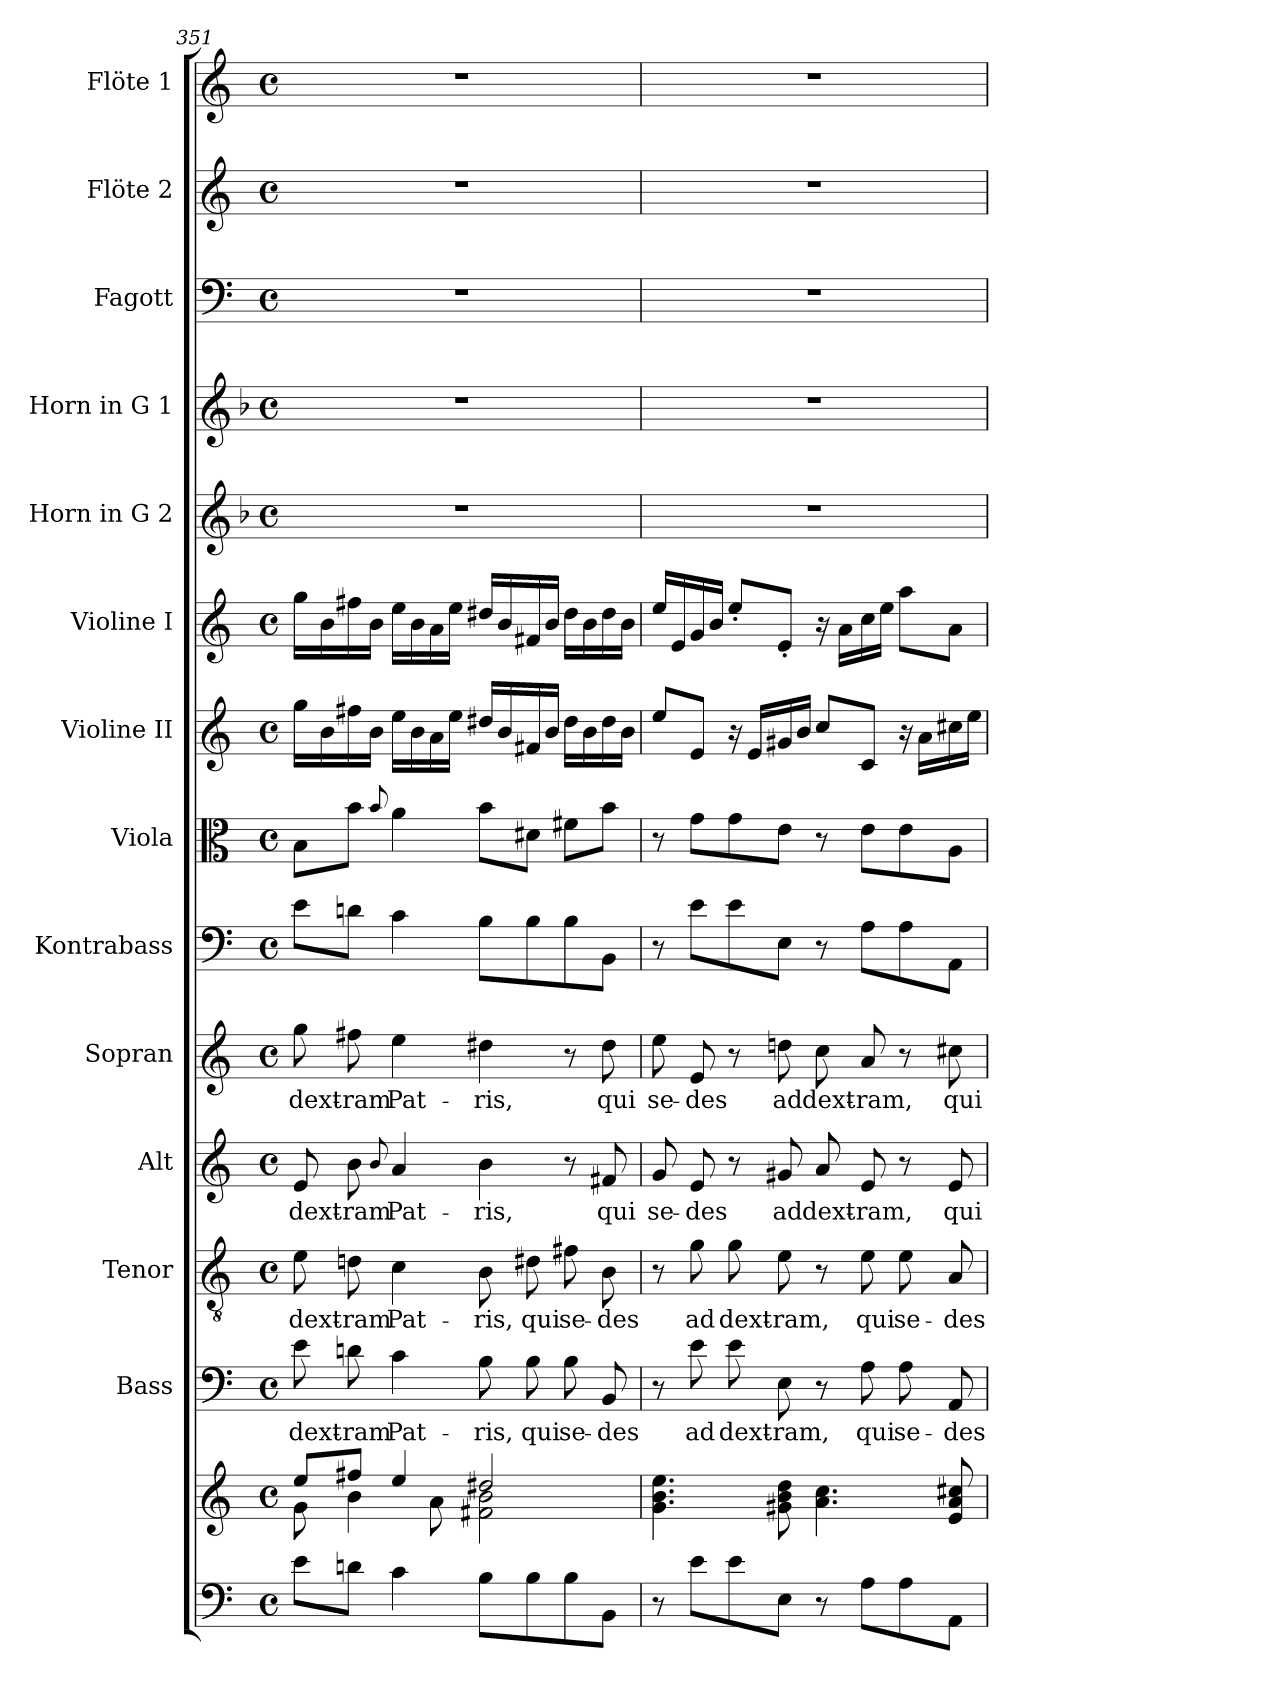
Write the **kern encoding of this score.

**kern	**kern	**kern	**text	**kern	**text	**kern	**text	**kern	**text	**kern	**kern	**kern	**kern	**kern	**kern	**kern	**kern	**kern
*part14	*part14	*part13	*part13	*part12	*part12	*part11	*part11	*part10	*part10	*part9	*part8	*part7	*part6	*part5	*part4	*part3	*part2	*part1
*staff15	*staff14	*staff13	*staff13	*staff12	*staff12	*staff11	*staff11	*staff10	*staff10	*staff9	*staff8	*staff7	*staff6	*staff5	*staff4	*staff3	*staff2	*staff1
*	*	*I"Bass	*	*I"Tenor	*	*I"Alt	*	*I"Sopran	*	*I"Kontrabass	*I"Viola	*I"Violine II	*I"Violine I	*I"Horn in G 2	*I"Horn in G 1	*I"Fagott	*I"Flöte 2	*I"Flöte 1
*	*	*I'B.	*	*I'T.	*	*I'A.	*	*I'S.	*	*I'Kb.	*I'Vla.	*I'Vl. II	*I'Vl. I	*	*	*I'Fg.	*I'Fl. 2	*I'Fl. 1
*clefF4	*clefG2	*clefF4	*	*clefGv2	*	*clefG2	*	*clefG2	*	*clefF4	*clefC3	*clefG2	*clefG2	*clefG2	*clefG2	*clefF4	*clefG2	*clefG2
*	*	*	*	*	*	*	*	*	*	*ITrd7c12	*	*	*	*ITrd3c5	*ITrd3c5	*	*	*
*k[]	*k[]	*k[]	*	*k[]	*	*k[]	*	*k[]	*	*k[]	*k[]	*k[]	*k[]	*k[]	*k[]	*k[]	*k[]	*k[]
*C:	*C:	*C:	*	*C:	*	*C:	*	*C:	*	*C:	*C:	*C:	*C:	*C:	*C:	*C:	*C:	*C:
*M4/4	*M4/4	*M4/4	*	*M4/4	*	*M4/4	*	*M4/4	*	*M4/4	*M4/4	*M4/4	*M4/4	*M4/4	*M4/4	*M4/4	*M4/4	*M4/4
*met(c)	*met(c)	*met(c)	*	*met(c)	*	*met(c)	*	*met(c)	*	*met(c)	*met(c)	*met(c)	*met(c)	*met(c)	*met(c)	*met(c)	*met(c)	*met(c)
=351	=351	=351	=351	=351	=351	=351	=351	=351	=351	=351	=351	=351	=351	=351	=351	=351	=351	=351
*	*^	*	*	*	*	*	*	*	*	*	*	*	*	*	*	*	*	*
!	!	!	!	!LO:LY:b	!	!LO:LY:b	!	!LO:LY:b	!	!LO:LY:b	!	!	!	!	!	!	!	!	!
8e\L	8ee/L	8g\	8e\	dext-	8e\	dext-	8e/	dext-	8gg\	dext-	8E\L	8B\L	16gg\LL	16gg\LL	1r	1r	1r	1r	1r
.	.	.	.	.	.	.	.	.	.	.	.	.	16b\	16b\	.	.	.	.	.
!	!	!	!	!LO:LY:b	!	!LO:LY:b	!	!LO:LY:b	!	!LO:LY:b	!	!	!	!	!	!	!	!	!
8dn\J	8ff#X/J	4b\	8dn\	-ram	8dn\	-ram	8b\	-ram	8ff#X\	-ram	8Dn\J	8b\J	16ff#X\	16ff#X\	.	.	.	.	.
.	.	.	.	.	.	.	.	.	.	.	.	.	16b\JJ	16b\JJ	.	.	.	.	.
.	.	.	.	.	.	.	8qqb/	.	.	.	.	8qqb/	.	.	.	.	.	.	.
!	!	!	!	!LO:LY:b	!	!LO:LY:b	!	!LO:LY:b	!	!LO:LY:b	!	!	!	!	!	!	!	!	!
4c\	4ee/	.	4c\	Pat-	4c\	Pat-	4a/	Pat-	4ee\	Pat-	4C\	4a\	16ee\LL	16ee\LL	.	.	.	.	.
.	.	.	.	.	.	.	.	.	.	.	.	.	16b\	16b\	.	.	.	.	.
.	.	8a\	.	.	.	.	.	.	.	.	.	.	16a\	16a\	.	.	.	.	.
.	.	.	.	.	.	.	.	.	.	.	.	.	16ee\JJ	16ee\JJ	.	.	.	.	.
!	!	!	!	!LO:LY:b	!	!LO:LY:b	!	!LO:LY:b	!	!LO:LY:b	!	!	!	!	!	!	!	!	!
8B\L	2dd#X/	2f#X\ 2b\	8B\	-ris,	8B\	-ris,	4b\	-ris,	4dd#X\	-ris,	8BB\L	8b\L	16dd#X/LL	16dd#X/LL	.	.	.	.	.
.	.	.	.	.	.	.	.	.	.	.	.	.	16b/	16b/	.	.	.	.	.
!	!	!	!	!LO:LY:b	!	!LO:LY:b	!	!	!	!	!	!	!	!	!	!	!	!	!
8B\	.	.	8B\	qui	8d#X\	qui	.	.	.	.	8BB\	8d#X\J	16f#X/	16f#X/	.	.	.	.	.
.	.	.	.	.	.	.	.	.	.	.	.	.	16b/JJ	16b/JJ	.	.	.	.	.
!	!	!	!	!LO:LY:b	!	!LO:LY:b	!	!	!	!	!	!	!	!	!	!	!	!	!
8B\	.	.	8B\	se-	8f#X\	se-	8r	.	8r	.	8BB\	8f#X\L	16dd#\LL	16dd#\LL	.	.	.	.	.
.	.	.	.	.	.	.	.	.	.	.	.	.	16b\	16b\	.	.	.	.	.
!	!	!	!	!LO:LY:b	!	!LO:LY:b	!	!LO:LY:b	!	!LO:LY:b	!	!	!	!	!	!	!	!	!
8BB\J	.	.	8BB/	-des	8B\	-des	8f#X/	qui	8dd#\	qui	8BBB\J	8b\J	16dd#\	16dd#\	.	.	.	.	.
.	.	.	.	.	.	.	.	.	.	.	.	.	16b\JJ	16b\JJ	.	.	.	.	.
*	*v	*v	*	*	*	*	*	*	*	*	*	*	*	*	*	*	*	*	*
=352	=352	=352	=352	=352	=352	=352	=352	=352	=352	=352	=352	=352	=352	=352	=352	=352	=352	=352
!	!	!	!	!	!	!	!LO:LY:b	!	!LO:LY:b	!	!	!	!	!	!	!	!	!
8r	4.g\ 4.b\ 4.ee\	8r	.	8r	.	8g/	se-	8ee\	se-	8r	8r	8ee/L	16ee/LL	1r	1r	1r	1r	1r
.	.	.	.	.	.	.	.	.	.	.	.	.	16e/	.	.	.	.	.
!	!	!	!LO:LY:b	!	!LO:LY:b	!	!LO:LY:b	!	!LO:LY:b	!	!	!	!	!	!	!	!	!
8e\L	.	8e\	ad	8g\	ad	8e/	-des	8e/	-des	8E\L	8g\L	8e/J	16g/	.	.	.	.	.
.	.	.	.	.	.	.	.	.	.	.	.	.	16b/JJ	.	.	.	.	.
!	!	!	!LO:LY:b	!	!LO:LY:b	!	!	!	!	!	!	!	!	!	!	!	!	!
8e\	.	8e\	dext-	8g\	dext-	8r	.	8r	.	8E\	8g\	16r	8ee'</L	.	.	.	.	.
.	.	.	.	.	.	.	.	.	.	.	.	16e/LL	.	.	.	.	.	.
!	!	!	!LO:LY:b	!	!LO:LY:b	!	!LO:LY:b	!	!LO:LY:b	!	!	!	!	!	!	!	!	!
8E\J	8g#X\ 8b\ 8dd\	8E\	-ram,	8e\	-ram,	8g#X/	ad	8ddn\	ad	8EE\J	8e\J	16g#X/	8e'</J	.	.	.	.	.
.	.	.	.	.	.	.	.	.	.	.	.	16b/JJ	.	.	.	.	.	.
!	!	!	!	!	!	!	!LO:LY:b	!	!LO:LY:b	!	!	!	!	!	!	!	!	!
8r	4.a\ 4.cc\	8r	.	8r	.	8a/	dext-	8cc\	dext-	8r	8r	8cc/L	16r	.	.	.	.	.
.	.	.	.	.	.	.	.	.	.	.	.	.	16a\LL	.	.	.	.	.
!	!	!	!LO:LY:b	!	!LO:LY:b	!	!LO:LY:b	!	!LO:LY:b	!	!	!	!	!	!	!	!	!
8A\L	.	8A\	qui	8e\	qui	8e/	-ram,	8a/	-ram,	8AA\L	8e\L	8c/J	16cc\	.	.	.	.	.
.	.	.	.	.	.	.	.	.	.	.	.	.	16ee\JJ	.	.	.	.	.
!	!	!	!LO:LY:b	!	!LO:LY:b	!	!	!	!	!	!	!	!	!	!	!	!	!
8A\	.	8A\	se-	8e\	se-	8r	.	8r	.	8AA\	8e\	16r	8aa\L	.	.	.	.	.
.	.	.	.	.	.	.	.	.	.	.	.	16a\LL	.	.	.	.	.	.
!	!	!	!LO:LY:b	!	!LO:LY:b	!	!LO:LY:b	!	!LO:LY:b	!	!	!	!	!	!	!	!	!
8AA\J	8e/ 8a/ 8cc#X/	8AA/	-des	8A/	-des	8e/	qui	8cc#X\	qui	8AAA\J	8A\J	16cc#X\	8a\J	.	.	.	.	.
.	.	.	.	.	.	.	.	.	.	.	.	16ee\JJ	.	.	.	.	.	.
=	=	=	=	=	=	=	=	=	=	=	=	=	=	=	=	=	=	=
*-	*-	*-	*-	*-	*-	*-	*-	*-	*-	*-	*-	*-	*-	*-	*-	*-	*-	*-
